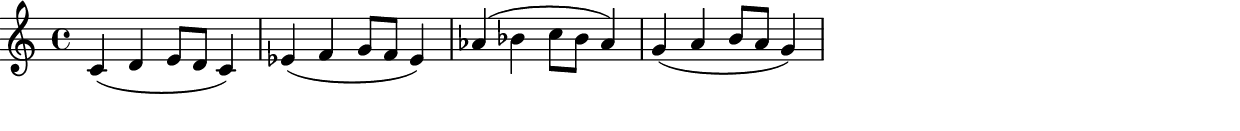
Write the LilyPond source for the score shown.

\include "lilypond-book-preamble.ly"
\paper {
  #(define dump-extents #t)

  indent = 0\mm
  line-width = 210\mm - 2.0 * 0.4\in
  ragged-right = ##t
  force-assignment = #""
  line-width = #(- line-width (* mm  3.000000))
}
\header {
  title = ""
  composer = ""
}
\layout {
}

<<
    \new Staff {   \set Staff.instrumentName = "" \set Staff.shortInstrumentName = "" \clef treble <c'>4( <d'>4 <e'>8 <d'>8 <c'>4) <ees'>4( <f'>4 <g'>8 <f'>8 <ees'>4) <aes'>4( <bes'>4 <c''>8 <bes'>8 <aes'>4) <g'>4( <a'>4 <b'>8 <a'>8 <g'>4)
               }
>>